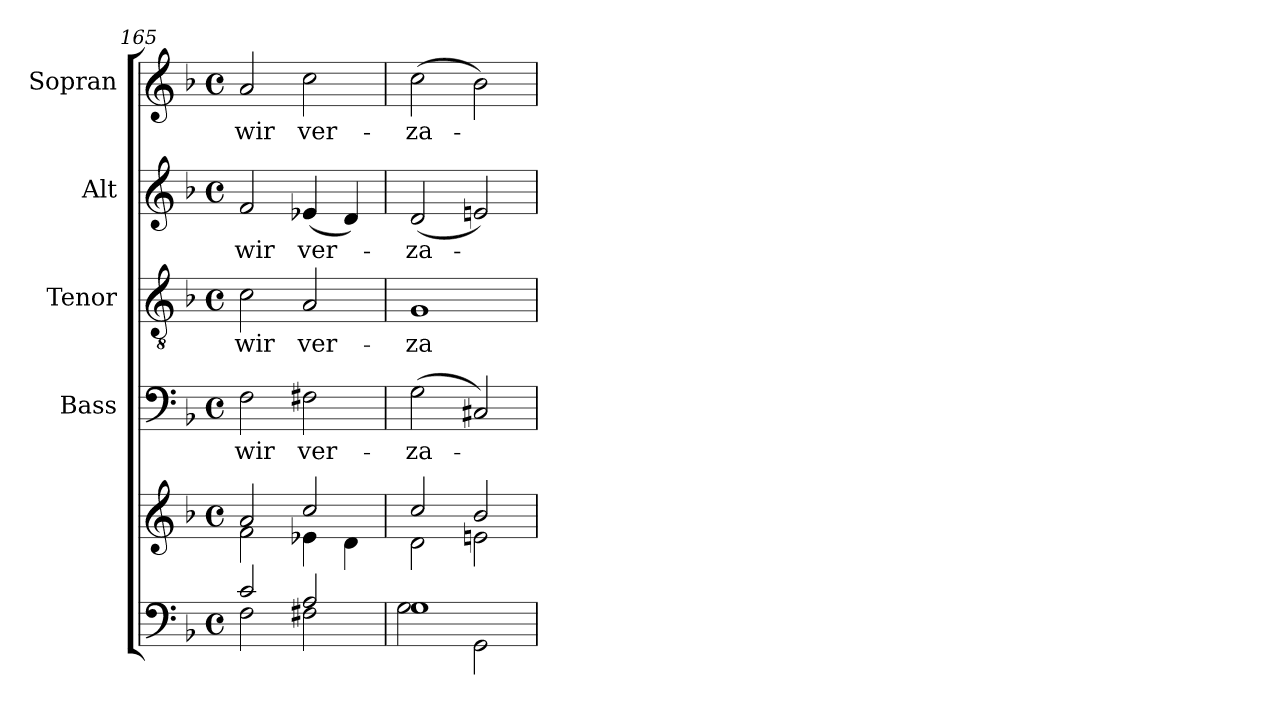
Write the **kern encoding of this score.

**kern	**kern	**kern	**text	**kern	**text	**kern	**text	**kern	**text
*part5	*part5	*part4	*part4	*part3	*part3	*part2	*part2	*part1	*part1
*staff6	*staff5	*staff4	*staff4	*staff3	*staff3	*staff2	*staff2	*staff1	*staff1
*	*	*I"Bass	*	*I"Tenor	*	*I"Alt	*	*I"Sopran	*
*	*	*I'B.	*	*I'T.	*	*I'A.	*	*I'S.	*
*clefF4	*clefG2	*clefF4	*	*clefGv2	*	*clefG2	*	*clefG2	*
*k[b-]	*k[b-]	*k[b-]	*	*k[b-]	*	*k[b-]	*	*k[b-]	*
*F:	*F:	*F:	*	*F:	*	*F:	*	*F:	*
*M4/4	*M4/4	*M4/4	*	*M4/4	*	*M4/4	*	*M4/4	*
*met(c)	*met(c)	*met(c)	*	*met(c)	*	*met(c)	*	*met(c)	*
=165	=165	=165	=165	=165	=165	=165	=165	=165	=165
*^	*^	*	*	*	*	*	*	*	*
!	!	!	!	!	!LO:LY:b	!	!LO:LY:b	!	!LO:LY:b	!	!LO:LY:b
2c/	2F\	2a/	2f\	2F\	wir	2c\	wir	2f/	wir	2a/	wir
!	!	!	!	!	!LO:LY:b	!	!LO:LY:b	!	!LO:LY:b	!	!LO:LY:b
2A/	2F#X\	2cc/	4e-X\	2F#X\	ver-	2A/	ver-	(<4e-X/	ver-	2cc\	ver-
.	.	.	4d\	.	.	.	.	4d/)	.	.	.
=166	=166	=166	=166	=166	=166	=166	=166	=166	=166	=166	=166
!	!	!	!	!	!LO:LY:b	!	!LO:LY:b	!	!LO:LY:b	!	!LO:LY:b
1G	2G\	2cc/	2d\	(>2G\	-za-	1G	-za-	(<2d/	-za-	(>2cc\	-za-
.	2GG\	2b-/	2en\	2C#X/)	.	.	.	2en/)	.	2b-\)	.
*v	*v	*	*	*	*	*	*	*	*	*	*
*	*v	*v	*	*	*	*	*	*	*	*
=	=	=	=	=	=	=	=	=	=
*-	*-	*-	*-	*-	*-	*-	*-	*-	*-
